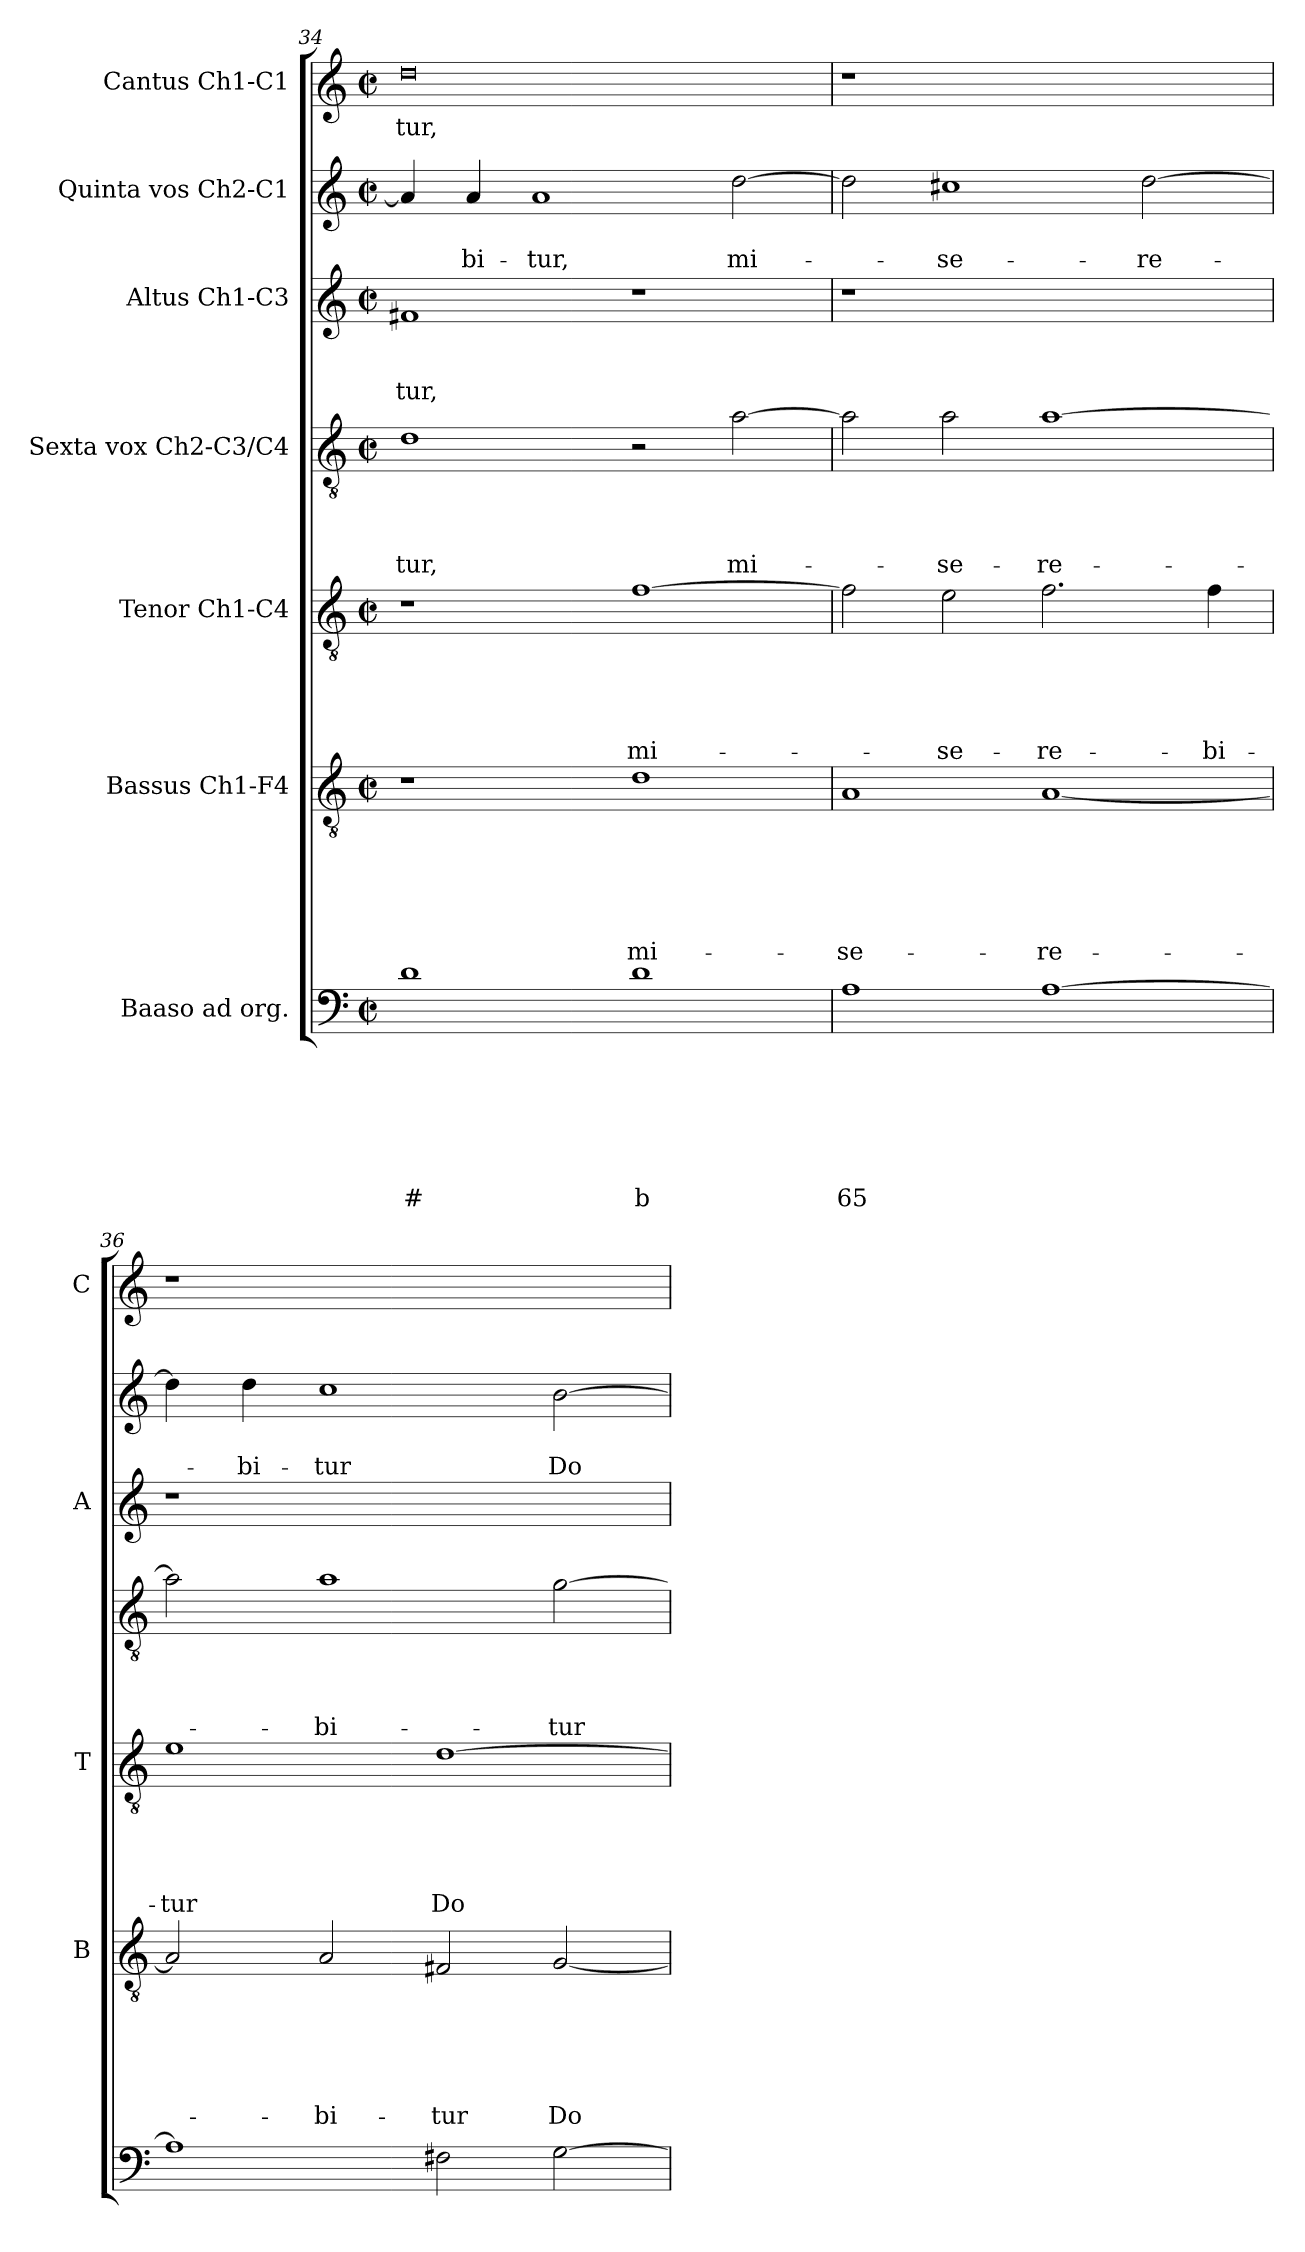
**kern	**text	**text	**text	**text	**text	**text	**text	**kern	**text	**text	**text	**text	**text	**text	**kern	**text	**text	**text	**text	**text	**kern	**text	**text	**text	**text	**kern	**text	**text	**text	**kern	**text	**text	**kern	**text
*part7	*part7	*part7	*part7	*part7	*part7	*part7	*part7	*part6	*part6	*part6	*part6	*part6	*part6	*part6	*part5	*part5	*part5	*part5	*part5	*part5	*part4	*part4	*part4	*part4	*part4	*part3	*part3	*part3	*part3	*part2	*part2	*part2	*part1	*part1
*staff7	*staff7	*staff7	*staff7	*staff7	*staff7	*staff7	*staff7	*staff6	*staff6	*staff6	*staff6	*staff6	*staff6	*staff6	*staff5	*staff5	*staff5	*staff5	*staff5	*staff5	*staff4	*staff4	*staff4	*staff4	*staff4	*staff3	*staff3	*staff3	*staff3	*staff2	*staff2	*staff2	*staff1	*staff1
*I"Baaso ad org.	*	*	*	*	*	*	*	*I"Bassus Ch1-F4	*	*	*	*	*	*	*I"Tenor Ch1-C4	*	*	*	*	*	*I"Sexta vox Ch2-C3/C4	*	*	*	*	*I"Altus Ch1-C3	*	*	*	*I"Quinta vos Ch2-C1	*	*	*I"Cantus Ch1-C1	*
*	*	*	*	*	*	*	*	*I'B	*	*	*	*	*	*	*I'T	*	*	*	*	*	*	*	*	*	*	*I'A	*	*	*	*	*	*	*I'C	*
*clefF4	*	*	*	*	*	*	*	*clefGv2	*	*	*	*	*	*	*clefGv2	*	*	*	*	*	*clefGv2	*	*	*	*	*clefG2	*	*	*	*clefG2	*	*	*clefG2	*
*k[]	*	*	*	*	*	*	*	*k[]	*	*	*	*	*	*	*k[]	*	*	*	*	*	*k[]	*	*	*	*	*k[]	*	*	*	*k[]	*	*	*k[]	*
*C:	*	*	*	*	*	*	*	*C:	*	*	*	*	*	*	*C:	*	*	*	*	*	*C:	*	*	*	*	*C:	*	*	*	*C:	*	*	*C:	*
*M2/2	*	*	*	*	*	*	*	*M2/2	*	*	*	*	*	*	*M2/2	*	*	*	*	*	*M2/2	*	*	*	*	*M2/2	*	*	*	*M2/2	*	*	*M2/2	*
*met(c|)	*	*	*	*	*	*	*	*met(c|)	*	*	*	*	*	*	*met(c|)	*	*	*	*	*	*met(c|)	*	*	*	*	*met(c|)	*	*	*	*met(c|)	*	*	*met(c|)	*
=34	=34	=34	=34	=34	=34	=34	=34	=34	=34	=34	=34	=34	=34	=34	=34	=34	=34	=34	=34	=34	=34	=34	=34	=34	=34	=34	=34	=34	=34	=34	=34	=34	=34	=34
!	!	!	!	!	!	!	!LO:LY:b	!	!	!	!	!	!	!	!	!	!	!	!	!	!	!	!	!	!LO:LY:b	!	!	!	!LO:LY:b	!	!	!	!	!LO:LY:b
1d	.	.	.	.	.	.	#	1r	.	.	.	.	.	.	1r	.	.	.	.	.	1d	.	.	.	-tur,	1f#X	.	.	-tur,	4a/]	.	.	0dd	-tur,
!	!	!	!	!	!	!	!	!	!	!	!	!	!	!	!	!	!	!	!	!	!	!	!	!	!	!	!	!	!	!	!	!LO:LY:b	!	!
.	.	.	.	.	.	.	.	.	.	.	.	.	.	.	.	.	.	.	.	.	.	.	.	.	.	.	.	.	.	4a/	.	-bi-	.	.
!	!	!	!	!	!	!	!	!	!	!	!	!	!	!	!	!	!	!	!	!	!	!	!	!	!	!	!	!	!	!	!	!LO:LY:b	!	!
.	.	.	.	.	.	.	.	.	.	.	.	.	.	.	.	.	.	.	.	.	.	.	.	.	.	.	.	.	.	1a	.	-tur,	.	.
!	!	!	!	!	!	!	!LO:LY:b	!	!	!	!	!	!	!LO:LY:b	!	!	!	!	!	!LO:LY:b	!	!	!	!	!	!	!	!	!	!	!	!	!	!
1d	.	.	.	.	.	.	b	1d	.	.	.	.	.	mi-	[1f	.	.	.	.	mi-	2r	.	.	.	.	1r	.	.	.	.	.	.	.	.
!	!	!	!	!	!	!	!	!	!	!	!	!	!	!	!	!	!	!	!	!	!	!	!	!	!LO:LY:b	!	!	!	!	!	!	!LO:LY:b	!	!
.	.	.	.	.	.	.	.	.	.	.	.	.	.	.	.	.	.	.	.	.	[2a\	.	.	.	mi-	.	.	.	.	[2dd\	.	mi-	.	.
=35	=35	=35	=35	=35	=35	=35	=35	=35	=35	=35	=35	=35	=35	=35	=35	=35	=35	=35	=35	=35	=35	=35	=35	=35	=35	=35	=35	=35	=35	=35	=35	=35	=35	=35
!	!	!	!	!	!	!	!LO:LY:b	!	!	!	!	!	!	!LO:LY:b	!	!	!	!	!	!	!	!	!	!	!	!	!	!	!	!	!	!	!	!
1A	.	.	.	.	.	.	65	1A	.	.	.	.	.	-se-	2f\]	.	.	.	.	.	2a\]	.	.	.	.	1r	.	.	.	2dd\]	.	.	1r	.
!	!	!	!	!	!	!	!	!	!	!	!	!	!	!	!	!	!	!	!	!LO:LY:b	!	!	!	!	!LO:LY:b	!	!	!	!	!	!	!LO:LY:b	!	!
.	.	.	.	.	.	.	.	.	.	.	.	.	.	.	2e\	.	.	.	.	-se-	2a\	.	.	.	-se-	.	.	.	.	1cc#X	.	-se-	.	.
!	!	!	!	!	!	!	!	!	!	!	!	!	!	!LO:LY:b	!	!	!	!	!	!LO:LY:b	!	!	!	!	!LO:LY:b	!	!	!	!	!	!	!	!	!
[1A	.	.	.	.	.	.	.	[1A	.	.	.	.	.	-re-	2.f\	.	.	.	.	-re-	[1a	.	.	.	-re-	1ryy	.	.	.	.	.	.	1ryy	.
!	!	!	!	!	!	!	!	!	!	!	!	!	!	!	!	!	!	!	!	!	!	!	!	!	!	!	!	!	!	!	!	!LO:LY:b	!	!
.	.	.	.	.	.	.	.	.	.	.	.	.	.	.	.	.	.	.	.	.	.	.	.	.	.	.	.	.	.	[2dd\	.	-re-	.	.
!	!	!	!	!	!	!	!	!	!	!	!	!	!	!	!	!	!	!	!	!LO:LY:b	!	!	!	!	!	!	!	!	!	!	!	!	!	!
.	.	.	.	.	.	.	.	.	.	.	.	.	.	.	4f\	.	.	.	.	-bi-	.	.	.	.	.	.	.	.	.	.	.	.	.	.
!!LO:LB:g=z
=36	=36	=36	=36	=36	=36	=36	=36	=36	=36	=36	=36	=36	=36	=36	=36	=36	=36	=36	=36	=36	=36	=36	=36	=36	=36	=36	=36	=36	=36	=36	=36	=36	=36	=36
!	!	!	!	!	!	!	!	!	!	!	!	!	!	!	!	!	!	!	!	!LO:LY:b	!	!	!	!	!	!	!	!	!	!	!	!	!	!
1A]	.	.	.	.	.	.	.	2A/]	.	.	.	.	.	.	1e	.	.	.	.	-tur	2a\]	.	.	.	.	1r	.	.	.	4dd\]	.	.	1r	.
!	!	!	!	!	!	!	!	!	!	!	!	!	!	!	!	!	!	!	!	!	!	!	!	!	!	!	!	!	!	!	!	!LO:LY:b	!	!
.	.	.	.	.	.	.	.	.	.	.	.	.	.	.	.	.	.	.	.	.	.	.	.	.	.	.	.	.	.	4dd\	.	-bi-	.	.
!	!	!	!	!	!	!	!	!	!	!	!	!	!	!LO:LY:b	!	!	!	!	!	!	!	!	!	!	!LO:LY:b	!	!	!	!	!	!	!LO:LY:b	!	!
.	.	.	.	.	.	.	.	2A/	.	.	.	.	.	-bi-	.	.	.	.	.	.	1a	.	.	.	-bi-	.	.	.	.	1cc	.	-tur	.	.
!	!	!	!	!	!	!	!	!	!	!	!	!	!	!LO:LY:b	!	!	!	!	!	!LO:LY:b	!	!	!	!	!	!	!	!	!	!	!	!	!	!
2F#X\	.	.	.	.	.	.	.	2F#X/	.	.	.	.	.	-tur	[1d	.	.	.	.	Do-	.	.	.	.	.	1ryy	.	.	.	.	.	.	1ryy	.
!	!	!	!	!	!	!	!	!	!	!	!	!	!	!LO:LY:b	!	!	!	!	!	!	!	!	!	!	!LO:LY:b	!	!	!	!	!	!	!LO:LY:b	!	!
[2G\	.	.	.	.	.	.	.	[2G/	.	.	.	.	.	Do-	.	.	.	.	.	.	[2g\	.	.	.	-tur	.	.	.	.	[2b\	.	Do-	.	.
=	=	=	=	=	=	=	=	=	=	=	=	=	=	=	=	=	=	=	=	=	=	=	=	=	=	=	=	=	=	=	=	=	=	=
*-	*-	*-	*-	*-	*-	*-	*-	*-	*-	*-	*-	*-	*-	*-	*-	*-	*-	*-	*-	*-	*-	*-	*-	*-	*-	*-	*-	*-	*-	*-	*-	*-	*-	*-
